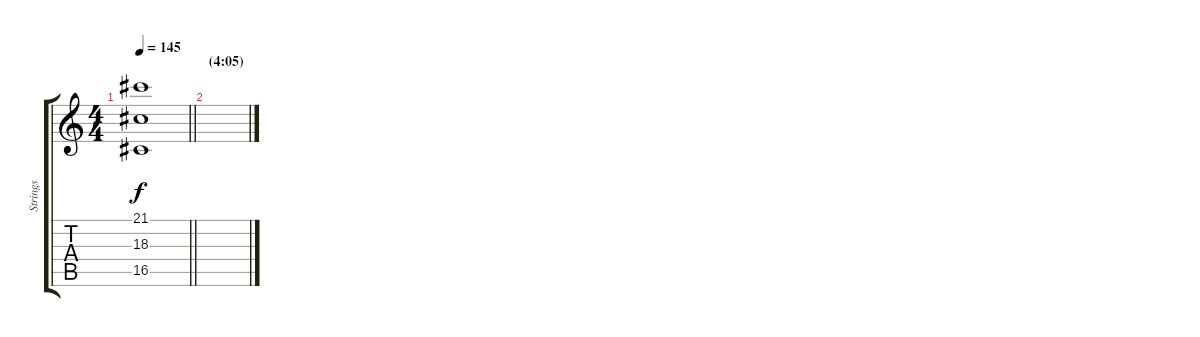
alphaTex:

\track ("Strings" "Strings") {instrument stringensemble1}
\staff {score tabs}
\tuning (E4 B3 G3 D3 A2 E2) {hide}
\ts (4 4)
\tempo 145
\clef g2
\barLineRight lightlight
\ks c
(21.1{t} 18.3{t} 16.5{t}).1{dy f} |
\section ("" "(4:05)")
